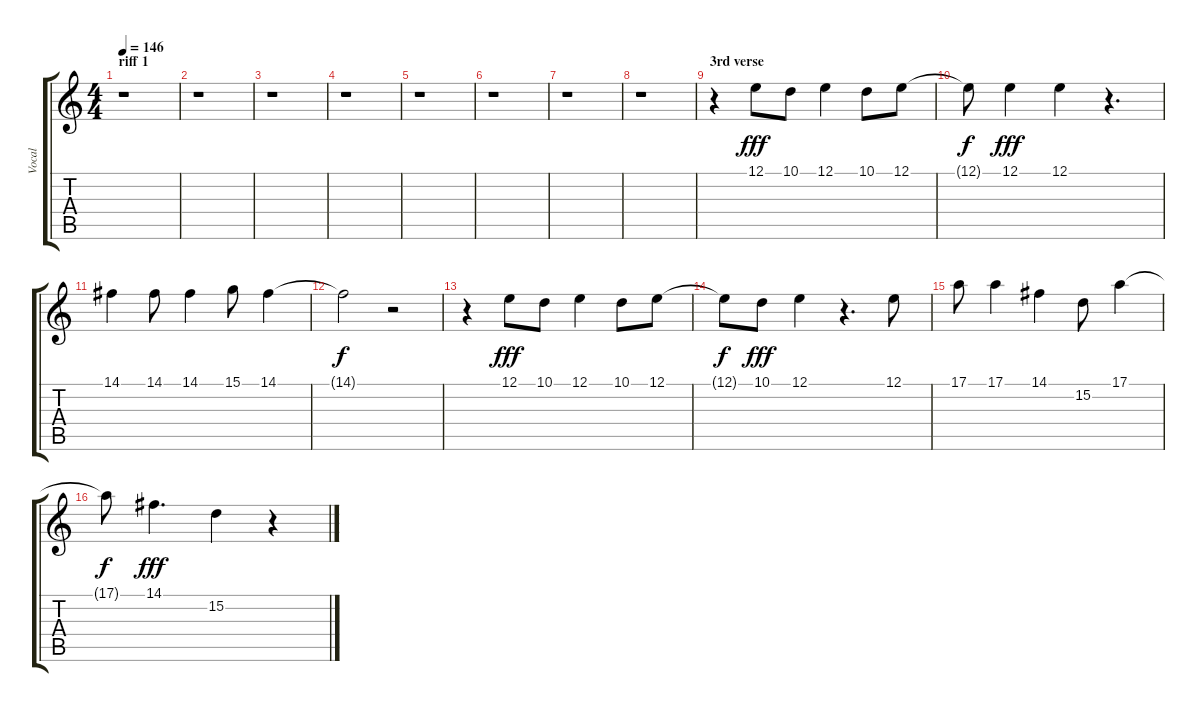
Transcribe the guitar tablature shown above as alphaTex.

\track ("Vocal" "Vocal") {instrument choiraahs}
\staff {score tabs}
\tuning (E4 B3 G3 D3 A2 E2) {hide}
\ts (4 4)
\section ("" "riff 1")
\tempo 146
\clef g2
\ks c
r.1{dy fff} |
r.1 |
r.1 |
r.1 |
r.1 |
r.1 |
r.1 |
r.1 |
\section ("" "3rd verse")
r.4 12.1.8 10.1.8 12.1.4 10.1.8 12.1.8 |
12.1{t}.8{dy f} 12.1.4{dy fff} 12.1.4 r.4{d} |
14.1.4 14.1.8 14.1.4 15.1.8 14.1.4 |
14.1{t}.2{dy f} r.2 |
r.4 12.1.8{dy fff} 10.1.8 12.1.4 10.1.8 12.1.8 |
12.1{t}.8{dy f} 10.1.8{dy fff} 12.1.4 r.4{d} 12.1.8 |
17.1.8 17.1.4 14.1.4 15.2.8 17.1.4 |
17.1{t}.8{dy f} 14.1.4{d dy fff} 15.2.4 r.4
